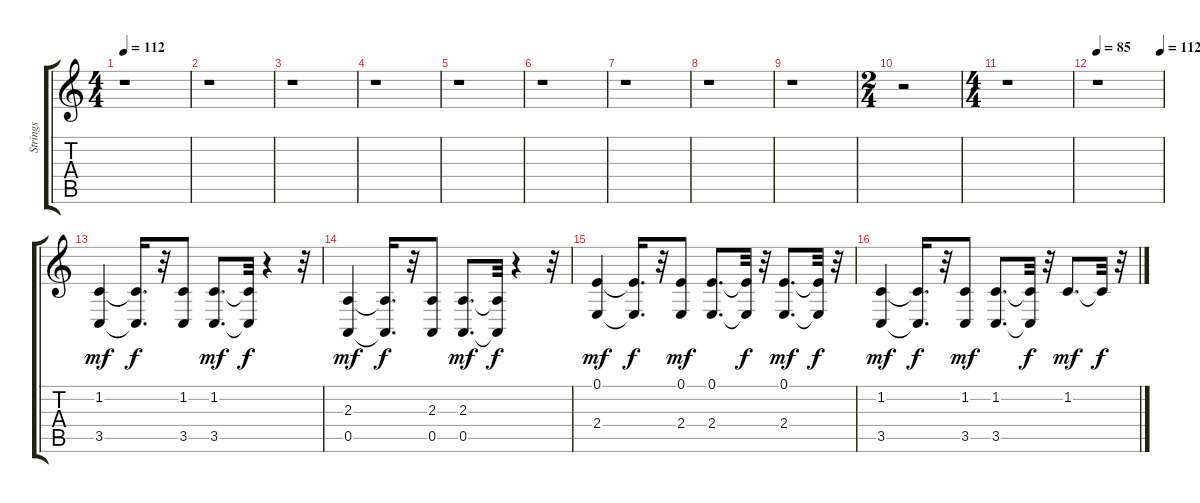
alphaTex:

\track ("Strings" "Strings") {instrument stringensemble2}
\staff {score tabs}
\tuning (E4 B3 G3 D3 A2 E2) {hide}
\ts (4 4)
\tempo 112
\clef g2
\ks c
r.1{dy mf} |
r.1 |
r.1 |
r.1 |
r.1 |
r.1 |
r.1 |
r.1 |
r.1 |
\ts (2 4)
r.2 |
\ts (4 4)
r.1 |
\tempo 85
\tempo (112 0.96875)
r.1 |
(1.2 3.5).4 (1.2{t} 3.5{t}).16{d dy f} r.32 (1.2 3.5).8 (1.2 3.5).8{d dy mf} (1.2{t} 3.5{t}).32{dy f} r.4 r.32 |
(2.3 0.5).4{dy mf} (2.3{t} 0.5{t}).16{d dy f} r.32 (2.3 0.5).8 (2.3 0.5).8{d dy mf} (2.3{t} 0.5{t}).32{dy f} r.4 r.32 |
(0.1 2.4).4{dy mf} (0.1{t} 2.4{t}).16{d dy f} r.32 (0.1 2.4).8{dy mf} (0.1 2.4).8{d} (0.1{t} 2.4{t}).32{dy f} r.32 (0.1 2.4).8{d dy mf} (0.1{t} 2.4{t}).32{dy f} r.32 |
(1.2 3.5).4{dy mf} (1.2{t} 3.5{t}).16{d dy f} r.32 (1.2 3.5).8{dy mf} (1.2 3.5).8{d} (1.2{t} 3.5{t}).32{dy f} r.32 1.2.8{d dy mf} 1.2{t}.32{dy f} r.32
